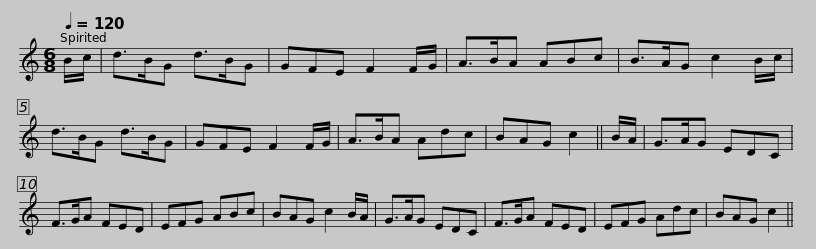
X:1
L:1/8
Q:1/4=120
M:6/8
I:linebreak $
K:C
V:1 treble
V:1
 B/c/ | d>BG d>BG | GFE F2 F/G/ | A>BA ABc | B>AG c2 B/c/ | %5
 d>BG d>BG | GFE F2 F/G/ |$ A>BA Adc | BAG c2 || B/A/ | %10
 G>AG EDC | F>GA FED | EFG ABc | BAG c2 B/A/ | G>AG EDC |$ %15
 F>GA FED | EFG Adc | BAG c2 || %18
